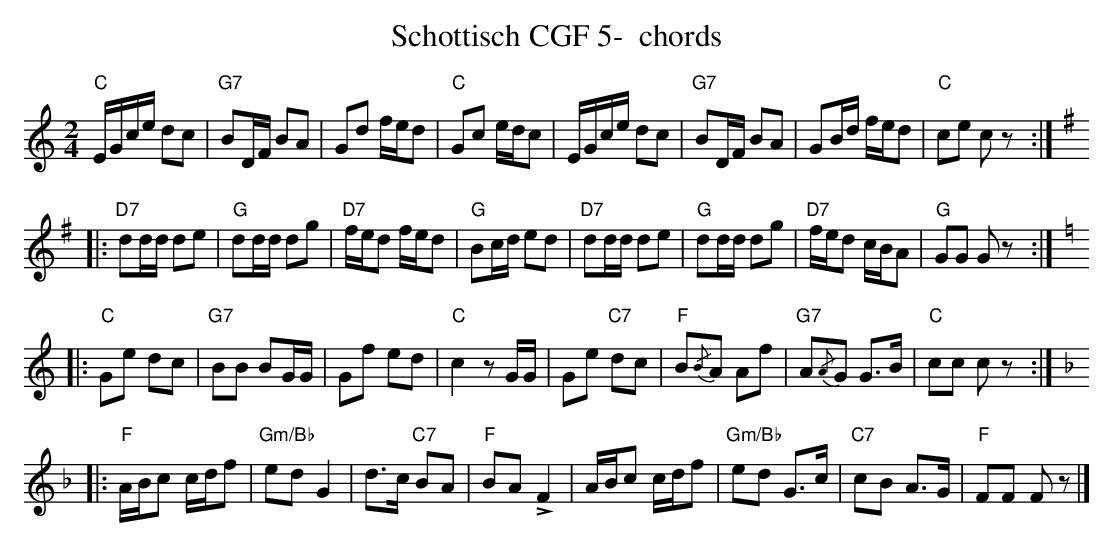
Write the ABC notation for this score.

X:1
T:Schottisch CGF 5-  chords
M:2/4
L:1/16
K:Cmaj%%MIDI gchordon
"C"EGce d2c2 | "G7"B2DF B2A2 | G2d2 fed2 | "C"G2c2 edc2 | EGce d2c2 | "G7"B2DF B2A2 | G2Bd fed2 | "C"c2e2 c2z2:: [K:Gmaj]
"D7"d2dd d2e2 | "G"d2dd d2g2 | "D7"fed2 fed2 | "G"B2cd e2d2 | "D7"d2dd d2e2 | "G"d2dd d2g2 | "D7"fed2 cBA2 | "G"G2G2 G2z2 :: [K:Cmaj] [L:1/8]
"C"Ge dc | "G7"BB BG/2G/2 | Gf ed | "C"c2zG/2G/2 | Ge "C7"dc | "F"B{/B}A Af | "G7"A{/A}G G>B | "C"cc cz :: [K:Fmaj]
"F"A/2B/2c c/2d/2f | "Gm/Bb"ed G2 | d>c "C7"BA | "F"BA !>!F2 | A/2B/2c c/2d/2f | "Gm/Bb"ed G>c | "C7"cB A>G | "F"FF Fz |]
